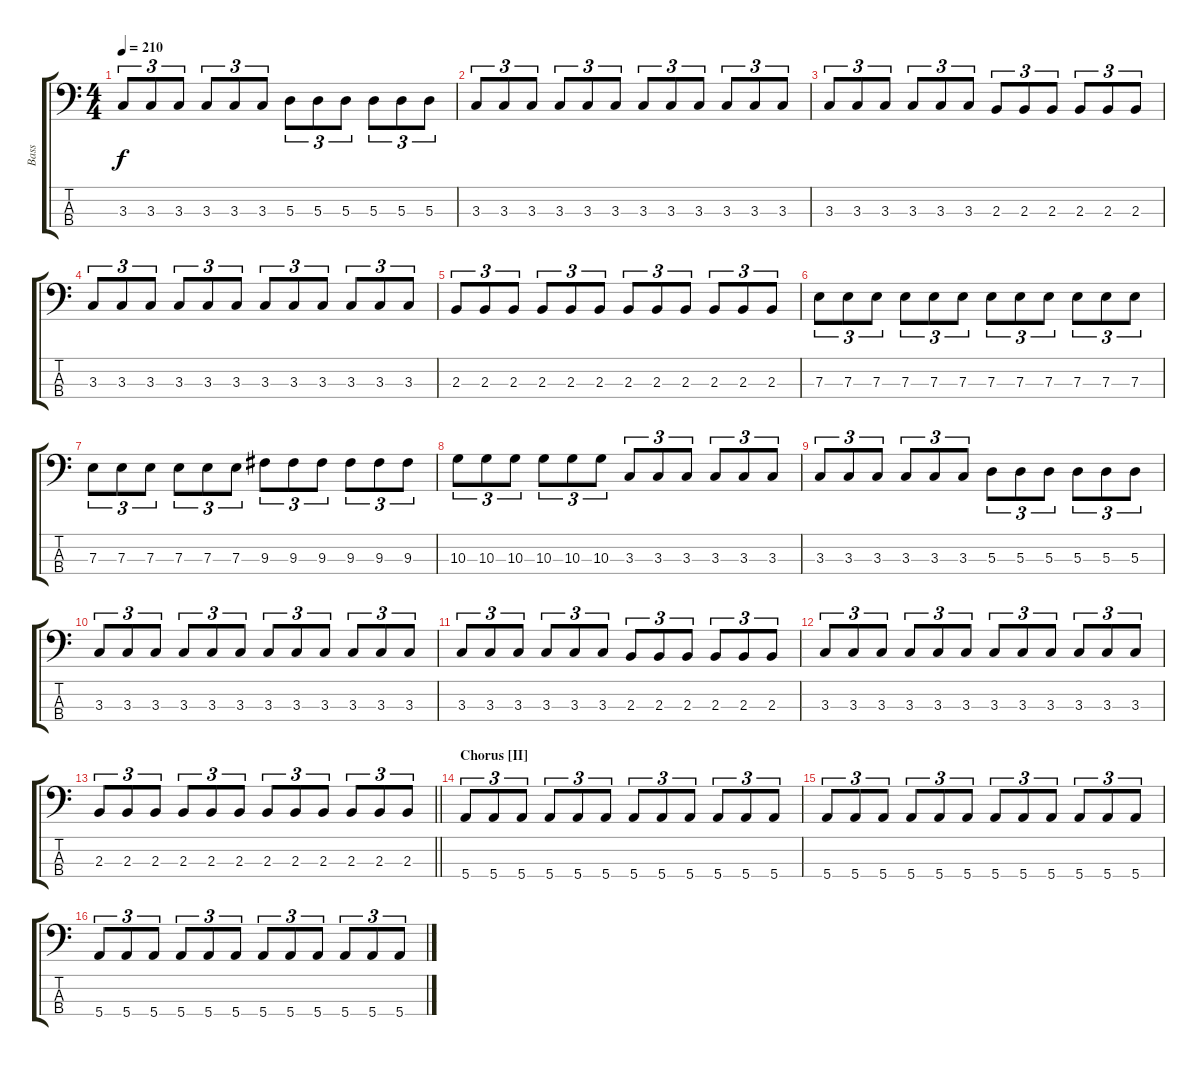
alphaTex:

\track ("Bass" "Bass") {instrument electricbasspick}
\staff {score tabs}
\tuning (G2 D2 A1 E1) {hide}
\ts (4 4)
\tempo 210
\clef f4
\ks c
3.3.8{tu (3 2) dy f} 3.3.8{tu (3 2)} 3.3.8{tu (3 2)} 3.3.8{tu (3 2)} 3.3.8{tu (3 2)} 3.3.8{tu (3 2)} 5.3.8{tu (3 2)} 5.3.8{tu (3 2)} 5.3.8{tu (3 2)} 5.3.8{tu (3 2)} 5.3.8{tu (3 2)} 5.3.8{tu (3 2)} |
3.3.8{tu (3 2)} 3.3.8{tu (3 2)} 3.3.8{tu (3 2)} 3.3.8{tu (3 2)} 3.3.8{tu (3 2)} 3.3.8{tu (3 2)} 3.3.8{tu (3 2)} 3.3.8{tu (3 2)} 3.3.8{tu (3 2)} 3.3.8{tu (3 2)} 3.3.8{tu (3 2)} 3.3.8{tu (3 2)} |
3.3.8{tu (3 2)} 3.3.8{tu (3 2)} 3.3.8{tu (3 2)} 3.3.8{tu (3 2)} 3.3.8{tu (3 2)} 3.3.8{tu (3 2)} 2.3.8{tu (3 2)} 2.3.8{tu (3 2)} 2.3.8{tu (3 2)} 2.3.8{tu (3 2)} 2.3.8{tu (3 2)} 2.3.8{tu (3 2)} |
3.3.8{tu (3 2)} 3.3.8{tu (3 2)} 3.3.8{tu (3 2)} 3.3.8{tu (3 2)} 3.3.8{tu (3 2)} 3.3.8{tu (3 2)} 3.3.8{tu (3 2)} 3.3.8{tu (3 2)} 3.3.8{tu (3 2)} 3.3.8{tu (3 2)} 3.3.8{tu (3 2)} 3.3.8{tu (3 2)} |
2.3.8{tu (3 2)} 2.3.8{tu (3 2)} 2.3.8{tu (3 2)} 2.3.8{tu (3 2)} 2.3.8{tu (3 2)} 2.3.8{tu (3 2)} 2.3.8{tu (3 2)} 2.3.8{tu (3 2)} 2.3.8{tu (3 2)} 2.3.8{tu (3 2)} 2.3.8{tu (3 2)} 2.3.8{tu (3 2)} |
7.3.8{tu (3 2)} 7.3.8{tu (3 2)} 7.3.8{tu (3 2)} 7.3.8{tu (3 2)} 7.3.8{tu (3 2)} 7.3.8{tu (3 2)} 7.3.8{tu (3 2)} 7.3.8{tu (3 2)} 7.3.8{tu (3 2)} 7.3.8{tu (3 2)} 7.3.8{tu (3 2)} 7.3.8{tu (3 2)} |
7.3.8{tu (3 2)} 7.3.8{tu (3 2)} 7.3.8{tu (3 2)} 7.3.8{tu (3 2)} 7.3.8{tu (3 2)} 7.3.8{tu (3 2)} 9.3.8{tu (3 2)} 9.3.8{tu (3 2)} 9.3.8{tu (3 2)} 9.3.8{tu (3 2)} 9.3.8{tu (3 2)} 9.3.8{tu (3 2)} |
10.3.8{tu (3 2)} 10.3.8{tu (3 2)} 10.3.8{tu (3 2)} 10.3.8{tu (3 2)} 10.3.8{tu (3 2)} 10.3.8{tu (3 2)} 3.3.8{tu (3 2)} 3.3.8{tu (3 2)} 3.3.8{tu (3 2)} 3.3.8{tu (3 2)} 3.3.8{tu (3 2)} 3.3.8{tu (3 2)} |
3.3.8{tu (3 2)} 3.3.8{tu (3 2)} 3.3.8{tu (3 2)} 3.3.8{tu (3 2)} 3.3.8{tu (3 2)} 3.3.8{tu (3 2)} 5.3.8{tu (3 2)} 5.3.8{tu (3 2)} 5.3.8{tu (3 2)} 5.3.8{tu (3 2)} 5.3.8{tu (3 2)} 5.3.8{tu (3 2)} |
3.3.8{tu (3 2)} 3.3.8{tu (3 2)} 3.3.8{tu (3 2)} 3.3.8{tu (3 2)} 3.3.8{tu (3 2)} 3.3.8{tu (3 2)} 3.3.8{tu (3 2)} 3.3.8{tu (3 2)} 3.3.8{tu (3 2)} 3.3.8{tu (3 2)} 3.3.8{tu (3 2)} 3.3.8{tu (3 2)} |
3.3.8{tu (3 2)} 3.3.8{tu (3 2)} 3.3.8{tu (3 2)} 3.3.8{tu (3 2)} 3.3.8{tu (3 2)} 3.3.8{tu (3 2)} 2.3.8{tu (3 2)} 2.3.8{tu (3 2)} 2.3.8{tu (3 2)} 2.3.8{tu (3 2)} 2.3.8{tu (3 2)} 2.3.8{tu (3 2)} |
3.3.8{tu (3 2)} 3.3.8{tu (3 2)} 3.3.8{tu (3 2)} 3.3.8{tu (3 2)} 3.3.8{tu (3 2)} 3.3.8{tu (3 2)} 3.3.8{tu (3 2)} 3.3.8{tu (3 2)} 3.3.8{tu (3 2)} 3.3.8{tu (3 2)} 3.3.8{tu (3 2)} 3.3.8{tu (3 2)} |
\barLineRight lightlight
2.3.8{tu (3 2)} 2.3.8{tu (3 2)} 2.3.8{tu (3 2)} 2.3.8{tu (3 2)} 2.3.8{tu (3 2)} 2.3.8{tu (3 2)} 2.3.8{tu (3 2)} 2.3.8{tu (3 2)} 2.3.8{tu (3 2)} 2.3.8{tu (3 2)} 2.3.8{tu (3 2)} 2.3.8{tu (3 2)} |
\section ("" "Chorus [II]")
5.4.8{tu (3 2)} 5.4.8{tu (3 2)} 5.4.8{tu (3 2)} 5.4.8{tu (3 2)} 5.4.8{tu (3 2)} 5.4.8{tu (3 2)} 5.4.8{tu (3 2)} 5.4.8{tu (3 2)} 5.4.8{tu (3 2)} 5.4.8{tu (3 2)} 5.4.8{tu (3 2)} 5.4.8{tu (3 2)} |
5.4.8{tu (3 2)} 5.4.8{tu (3 2)} 5.4.8{tu (3 2)} 5.4.8{tu (3 2)} 5.4.8{tu (3 2)} 5.4.8{tu (3 2)} 5.4.8{tu (3 2)} 5.4.8{tu (3 2)} 5.4.8{tu (3 2)} 5.4.8{tu (3 2)} 5.4.8{tu (3 2)} 5.4.8{tu (3 2)} |
5.4.8{tu (3 2)} 5.4.8{tu (3 2)} 5.4.8{tu (3 2)} 5.4.8{tu (3 2)} 5.4.8{tu (3 2)} 5.4.8{tu (3 2)} 5.4.8{tu (3 2)} 5.4.8{tu (3 2)} 5.4.8{tu (3 2)} 5.4.8{tu (3 2)} 5.4.8{tu (3 2)} 5.4.8{tu (3 2)}
